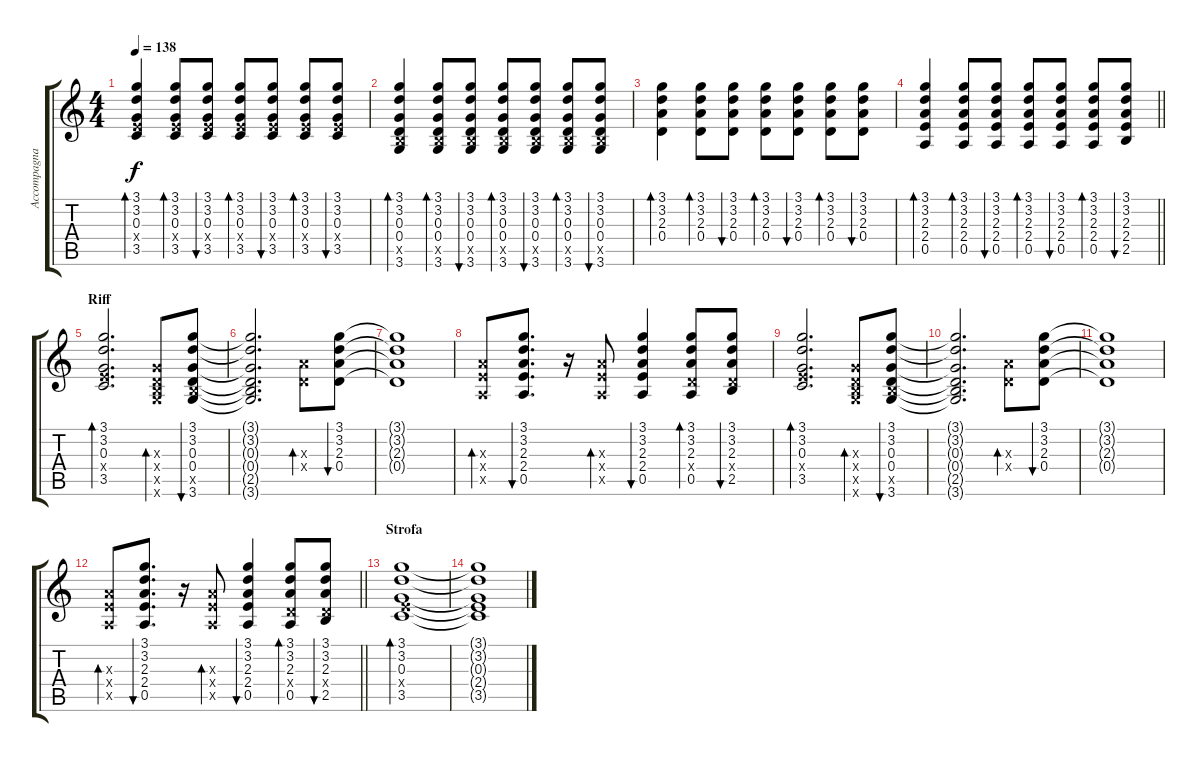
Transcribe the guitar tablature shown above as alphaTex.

\track ("Accompagnamento" "Accompagna") {instrument overdrivenguitar}
\staff {score tabs}
\tuning (E4 B3 G3 D3 A2 E2) {hide}
\ts (4 4)
\tempo 138
\clef g2
\ks c
(3.1 3.2 0.3 2.4{x} 3.5).4{bd 60 dy f} (3.1 3.2 0.3 2.4{x} 3.5).8{bd 60} (3.1 3.2 0.3 2.4{x} 3.5).8{bu 60} (3.1 3.2 0.3 2.4{x} 3.5).8{bd 60} (3.1 3.2 0.3 2.4{x} 3.5).8{bu 60} (3.1 3.2 0.3 2.4{x} 3.5).8{bd 60} (3.1 3.2 0.3 2.4{x} 3.5).8{bu 60} |
(3.1 3.2 0.3 0.4 2.5{x} 3.6).4{bd 60} (3.1 3.2 0.3 0.4 2.5{x} 3.6).8{bd 60} (3.1 3.2 0.3 0.4 2.5{x} 3.6).8{bu 60} (3.1 3.2 0.3 0.4 2.5{x} 3.6).8{bd 60} (3.1 3.2 0.3 0.4 2.5{x} 3.6).8{bu 60} (3.1 3.2 0.3 0.4 2.5{x} 3.6).8{bd 60} (3.1 3.2 0.3 0.4 2.5{x} 3.6).8{bu 60} |
(3.1 3.2 2.3 0.4).4{bd 60} (3.1 3.2 2.3 0.4).8{bd 60} (3.1 3.2 2.3 0.4).8{bu 60} (3.1 3.2 2.3 0.4).8{bd 60} (3.1 3.2 2.3 0.4).8{bu 60} (3.1 3.2 2.3 0.4).8{bd 60} (3.1 3.2 2.3 0.4).8{bu 60} |
\barLineRight lightlight
(3.1 3.2 2.3 2.4 0.5).4{bd 60} (3.1 3.2 2.3 2.4 0.5).8{bd 60} (3.1 3.2 2.3 2.4 0.5).8{bu 60} (3.1 3.2 2.3 2.4 0.5).8{bd 60} (3.1 3.2 2.3 2.4 0.5).8{bu 60} (3.1 3.2 2.3 2.4 0.5).8{bd 60} (3.1 3.2 2.3 2.4 2.5).8{bu 60} |
\section ("" "Riff")
(3.1 3.2 0.3 2.4{x} 3.5).2{d bd 120} (0.3{x} 0.4{x} 2.5{x} 3.6{x}).8{bd 120} (3.1 3.2 0.3 0.4 2.5{x} 3.6).8{bu 120} |
(3.1{t} 3.2{t} 0.3{t} 0.4{t} 2.5{t} 3.6{t}).2{d} (2.3{x} 0.4{x}).8{bd 120} (3.1 3.2 2.3 0.4).8{bu 60} |
(3.1{t} 3.2{t} 2.3{t} 0.4{t}).1 |
(2.3{x} 2.4{x} 0.5{x}).8{bd 120} (3.1 3.2 2.3 2.4 0.5).8{d bu 120} r.16 (2.3{x} 2.4{x} 0.5{x}).8{bd 120} (3.1 3.2 2.3 2.4 0.5).4{bu 120} (3.1 3.2 2.3 0.4{x} 0.5).8{bd 120} (3.1 3.2 2.3 0.4{x} 2.5).8{bu 120} |
(3.1 3.2 0.3 2.4{x} 3.5).2{d bd 120} (0.3{x} 0.4{x} 2.5{x} 3.6{x}).8{bd 120} (3.1 3.2 0.3 0.4 2.5{x} 3.6).8{bu 120} |
(3.1{t} 3.2{t} 0.3{t} 0.4{t} 2.5{t} 3.6{t}).2{d} (2.3{x} 0.4{x}).8{bd 120} (3.1 3.2 2.3 0.4).8{bu 60} |
(3.1{t} 3.2{t} 2.3{t} 0.4{t}).1 |
\barLineRight lightlight
(2.3{x} 2.4{x} 0.5{x}).8{bd 120} (3.1 3.2 2.3 2.4 0.5).8{d bu 120} r.16 (2.3{x} 2.4{x} 0.5{x}).8{bd 120} (3.1 3.2 2.3 2.4 0.5).4{bu 120} (3.1 3.2 2.3 0.4{x} 0.5).8{bd 120} (3.1 3.2 2.3 0.4{x} 2.5).8{bu 120} |
\section ("" "Strofa")
(3.1 3.2 0.3 2.4{x} 3.5).1{bd 120} |
(3.1{t} 3.2{t} 0.3{t} 2.4{t} 3.5{t}).1
